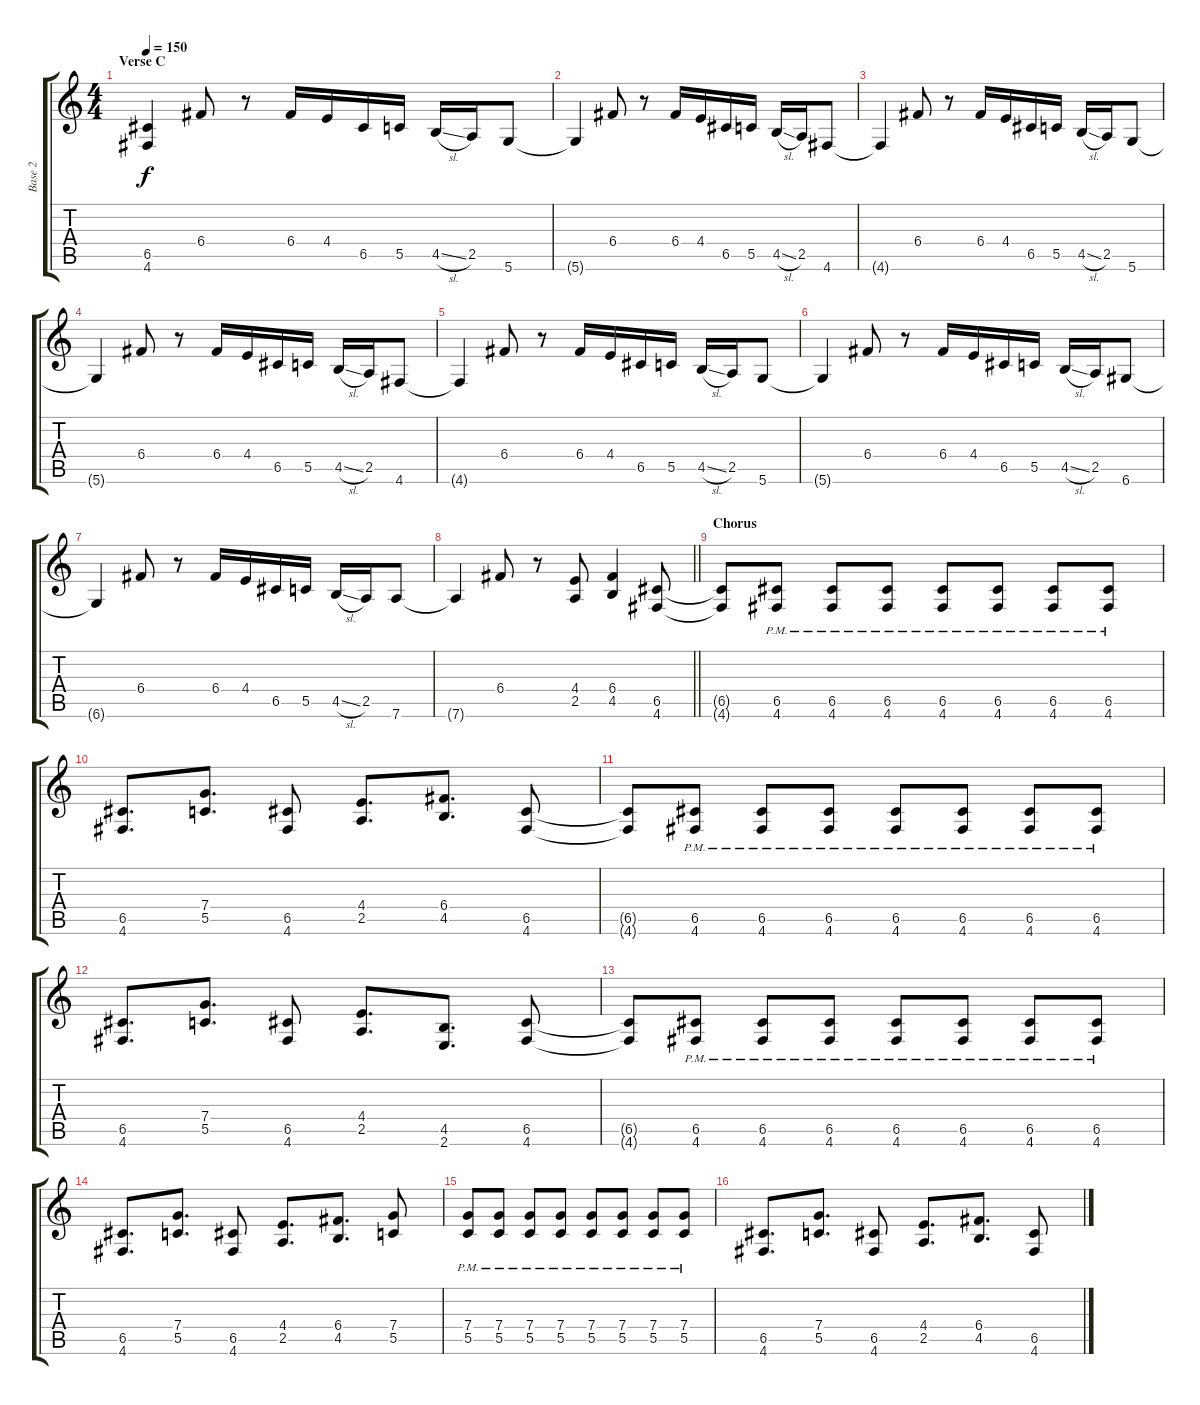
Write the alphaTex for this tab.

\track ("Base 2" "Base 2") {instrument distortionguitar}
\staff {score tabs}
\tuning (D4 A3 F3 C3 G2 D2) {hide}
\ts (4 4)
\section ("" "Verse C")
\tempo 150
\clef g2
\ks c
(6.5{t} 4.6{t}).4{dy f} 6.4.8 r.8 6.4.16 4.4.16 6.5.16 5.5.16 4.5{sl}.16 2.5.16 5.6.8 |
5.6{t}.4 6.4.8 r.8 6.4.16 4.4.16 6.5.16 5.5.16 4.5{sl}.16 2.5.16 4.6.8 |
4.6{t}.4 6.4.8 r.8 6.4.16 4.4.16 6.5.16 5.5.16 4.5{sl}.16 2.5.16 5.6.8 |
5.6{t}.4 6.4.8 r.8 6.4.16 4.4.16 6.5.16 5.5.16 4.5{sl}.16 2.5.16 4.6.8 |
4.6{t}.4 6.4.8 r.8 6.4.16 4.4.16 6.5.16 5.5.16 4.5{sl}.16 2.5.16 5.6.8 |
5.6{t}.4 6.4.8 r.8 6.4.16 4.4.16 6.5.16 5.5.16 4.5{sl}.16 2.5.16 6.6.8 |
6.6{t}.4 6.4.8 r.8 6.4.16 4.4.16 6.5.16 5.5.16 4.5{sl}.16 2.5.16 7.6.8 |
\barLineRight lightlight
7.6{t}.4 6.4.8 r.8 (4.4 2.5).8 (6.4 4.5).4 (6.5 4.6).8 |
\section ("" "Chorus")
(6.5{t} 4.6{t}).8 (6.5{pm} 4.6{pm}).8 (6.5{pm} 4.6{pm}).8 (6.5{pm} 4.6{pm}).8 (6.5{pm} 4.6{pm}).8 (6.5{pm} 4.6{pm}).8 (6.5{pm} 4.6{pm}).8 (6.5{pm} 4.6{pm}).8 |
(6.5 4.6).8{d} (7.4 5.5).8{d} (6.5 4.6).8 (4.4 2.5).8{d} (6.4 4.5).8{d} (6.5 4.6).8 |
(6.5{t} 4.6{t}).8 (6.5{pm} 4.6{pm}).8 (6.5{pm} 4.6{pm}).8 (6.5{pm} 4.6{pm}).8 (6.5{pm} 4.6{pm}).8 (6.5{pm} 4.6{pm}).8 (6.5{pm} 4.6{pm}).8 (6.5{pm} 4.6{pm}).8 |
(6.5 4.6).8{d} (7.4 5.5).8{d} (6.5 4.6).8 (4.4 2.5).8{d} (4.5 2.6).8{d} (6.5 4.6).8 |
(6.5{t} 4.6{t}).8 (6.5{pm} 4.6{pm}).8 (6.5{pm} 4.6{pm}).8 (6.5{pm} 4.6{pm}).8 (6.5{pm} 4.6{pm}).8 (6.5{pm} 4.6{pm}).8 (6.5{pm} 4.6{pm}).8 (6.5{pm} 4.6{pm}).8 |
(6.5 4.6).8{d} (7.4 5.5).8{d} (6.5 4.6).8 (4.4 2.5).8{d} (6.4 4.5).8{d} (7.4 5.5).8 |
(7.4{pm} 5.5{pm}).8 (7.4{pm} 5.5{pm}).8 (7.4{pm} 5.5{pm}).8 (7.4{pm} 5.5{pm}).8 (7.4{pm} 5.5{pm}).8 (7.4{pm} 5.5{pm}).8 (7.4{pm} 5.5{pm}).8 (7.4{pm} 5.5{pm}).8 |
(6.5 4.6).8{d} (7.4 5.5).8{d} (6.5 4.6).8 (4.4 2.5).8{d} (6.4 4.5).8{d} (6.5 4.6).8
